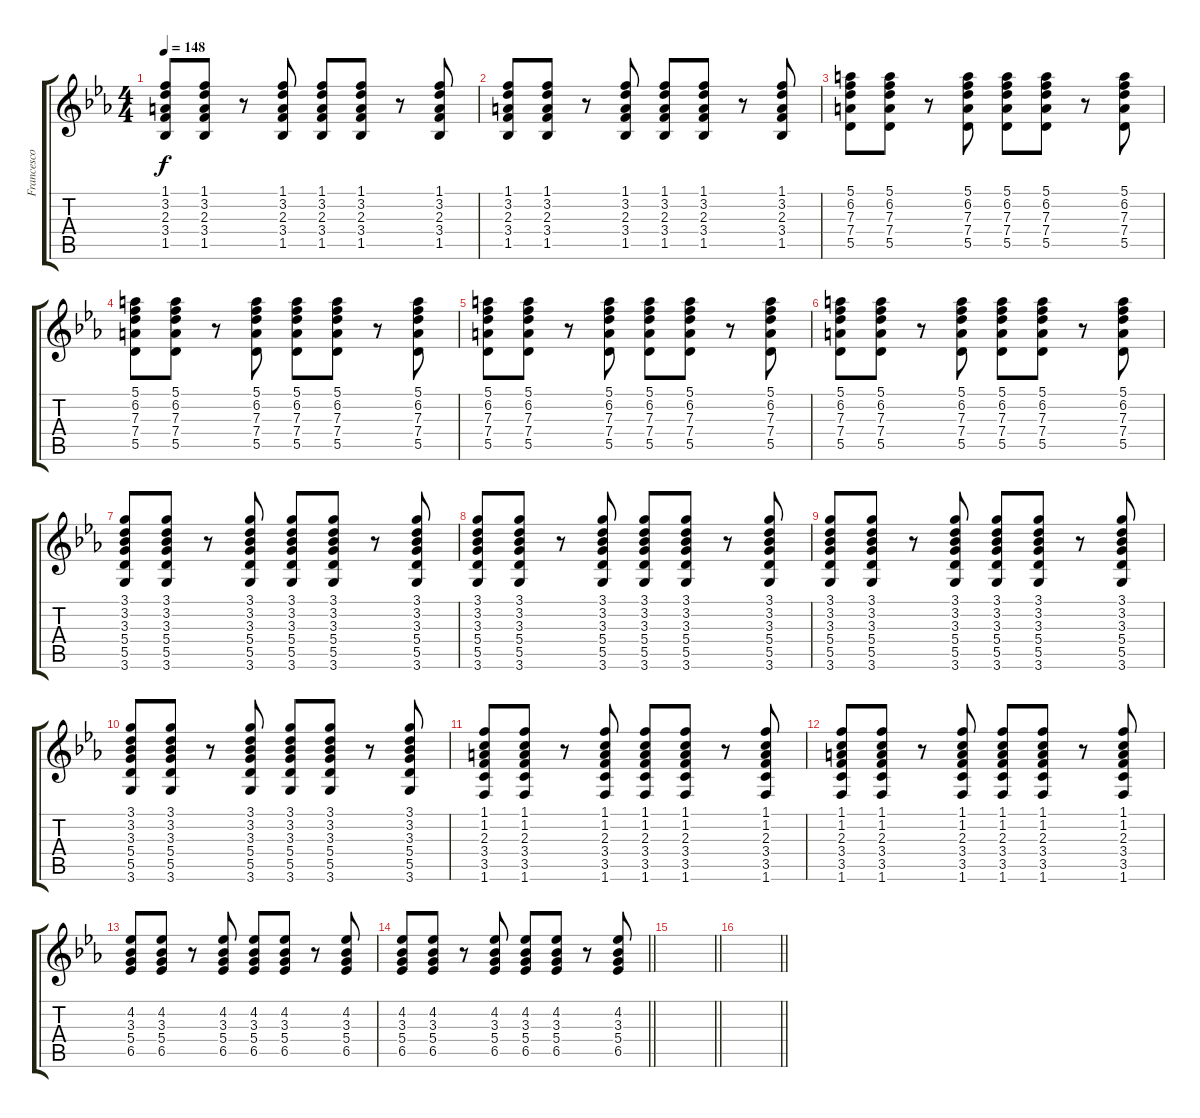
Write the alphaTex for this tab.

\track ("Francesco Bianconi [Chitarra]" "Francesco ") {instrument acousticguitarsteel}
\staff {score tabs}
\tuning (E4 B3 G3 D3 A2 E2) {hide}
\ts (4 4)
\tempo 148
\clef g2
\ks cminor
(1.1 3.2 2.3 3.4 1.5).8{dy f} (1.1 3.2 2.3 3.4 1.5).8 r.8 (1.1 3.2 2.3 3.4 1.5).8 (1.1 3.2 2.3 3.4 1.5).8 (1.1 3.2 2.3 3.4 1.5).8 r.8 (1.1 3.2 2.3 3.4 1.5).8 |
(1.1 3.2 2.3 3.4 1.5).8 (1.1 3.2 2.3 3.4 1.5).8 r.8 (1.1 3.2 2.3 3.4 1.5).8 (1.1 3.2 2.3 3.4 1.5).8 (1.1 3.2 2.3 3.4 1.5).8 r.8 (1.1 3.2 2.3 3.4 1.5).8 |
(5.1 6.2 7.3 7.4 5.5).8 (5.1 6.2 7.3 7.4 5.5).8 r.8 (5.1 6.2 7.3 7.4 5.5).8 (5.1 6.2 7.3 7.4 5.5).8 (5.1 6.2 7.3 7.4 5.5).8 r.8 (5.1 6.2 7.3 7.4 5.5).8 |
(5.1 6.2 7.3 7.4 5.5).8 (5.1 6.2 7.3 7.4 5.5).8 r.8 (5.1 6.2 7.3 7.4 5.5).8 (5.1 6.2 7.3 7.4 5.5).8 (5.1 6.2 7.3 7.4 5.5).8 r.8 (5.1 6.2 7.3 7.4 5.5).8 |
(5.1 6.2 7.3 7.4 5.5).8 (5.1 6.2 7.3 7.4 5.5).8 r.8 (5.1 6.2 7.3 7.4 5.5).8 (5.1 6.2 7.3 7.4 5.5).8 (5.1 6.2 7.3 7.4 5.5).8 r.8 (5.1 6.2 7.3 7.4 5.5).8 |
(5.1 6.2 7.3 7.4 5.5).8 (5.1 6.2 7.3 7.4 5.5).8 r.8 (5.1 6.2 7.3 7.4 5.5).8 (5.1 6.2 7.3 7.4 5.5).8 (5.1 6.2 7.3 7.4 5.5).8 r.8 (5.1 6.2 7.3 7.4 5.5).8 |
(3.1 3.2 3.3 5.4 5.5 3.6).8 (3.1 3.2 3.3 5.4 5.5 3.6).8 r.8 (3.1 3.2 3.3 5.4 5.5 3.6).8 (3.1 3.2 3.3 5.4 5.5 3.6).8 (3.1 3.2 3.3 5.4 5.5 3.6).8 r.8 (3.1 3.2 3.3 5.4 5.5 3.6).8 |
(3.1 3.2 3.3 5.4 5.5 3.6).8 (3.1 3.2 3.3 5.4 5.5 3.6).8 r.8 (3.1 3.2 3.3 5.4 5.5 3.6).8 (3.1 3.2 3.3 5.4 5.5 3.6).8 (3.1 3.2 3.3 5.4 5.5 3.6).8 r.8 (3.1 3.2 3.3 5.4 5.5 3.6).8 |
(3.1 3.2 3.3 5.4 5.5 3.6).8 (3.1 3.2 3.3 5.4 5.5 3.6).8 r.8 (3.1 3.2 3.3 5.4 5.5 3.6).8 (3.1 3.2 3.3 5.4 5.5 3.6).8 (3.1 3.2 3.3 5.4 5.5 3.6).8 r.8 (3.1 3.2 3.3 5.4 5.5 3.6).8 |
(3.1 3.2 3.3 5.4 5.5 3.6).8 (3.1 3.2 3.3 5.4 5.5 3.6).8 r.8 (3.1 3.2 3.3 5.4 5.5 3.6).8 (3.1 3.2 3.3 5.4 5.5 3.6).8 (3.1 3.2 3.3 5.4 5.5 3.6).8 r.8 (3.1 3.2 3.3 5.4 5.5 3.6).8 |
(1.1 1.2 2.3 3.4 3.5 1.6).8 (1.1 1.2 2.3 3.4 3.5 1.6).8 r.8 (1.1 1.2 2.3 3.4 3.5 1.6).8 (1.1 1.2 2.3 3.4 3.5 1.6).8 (1.1 1.2 2.3 3.4 3.5 1.6).8 r.8 (1.1 1.2 2.3 3.4 3.5 1.6).8 |
(1.1 1.2 2.3 3.4 3.5 1.6).8 (1.1 1.2 2.3 3.4 3.5 1.6).8 r.8 (1.1 1.2 2.3 3.4 3.5 1.6).8 (1.1 1.2 2.3 3.4 3.5 1.6).8 (1.1 1.2 2.3 3.4 3.5 1.6).8 r.8 (1.1 1.2 2.3 3.4 3.5 1.6).8 |
(4.2 3.3 5.4 6.5).8 (4.2 3.3 5.4 6.5).8 r.8 (4.2 3.3 5.4 6.5).8 (4.2 3.3 5.4 6.5).8 (4.2 3.3 5.4 6.5).8 r.8 (4.2 3.3 5.4 6.5).8 |
\barLineRight lightlight
(4.2 3.3 5.4 6.5).8 (4.2 3.3 5.4 6.5).8 r.8 (4.2 3.3 5.4 6.5).8 (4.2 3.3 5.4 6.5).8 (4.2 3.3 5.4 6.5).8 r.8 (4.2 3.3 5.4 6.5).8 |
\barLineRight lightlight
|
\barLineRight lightlight
